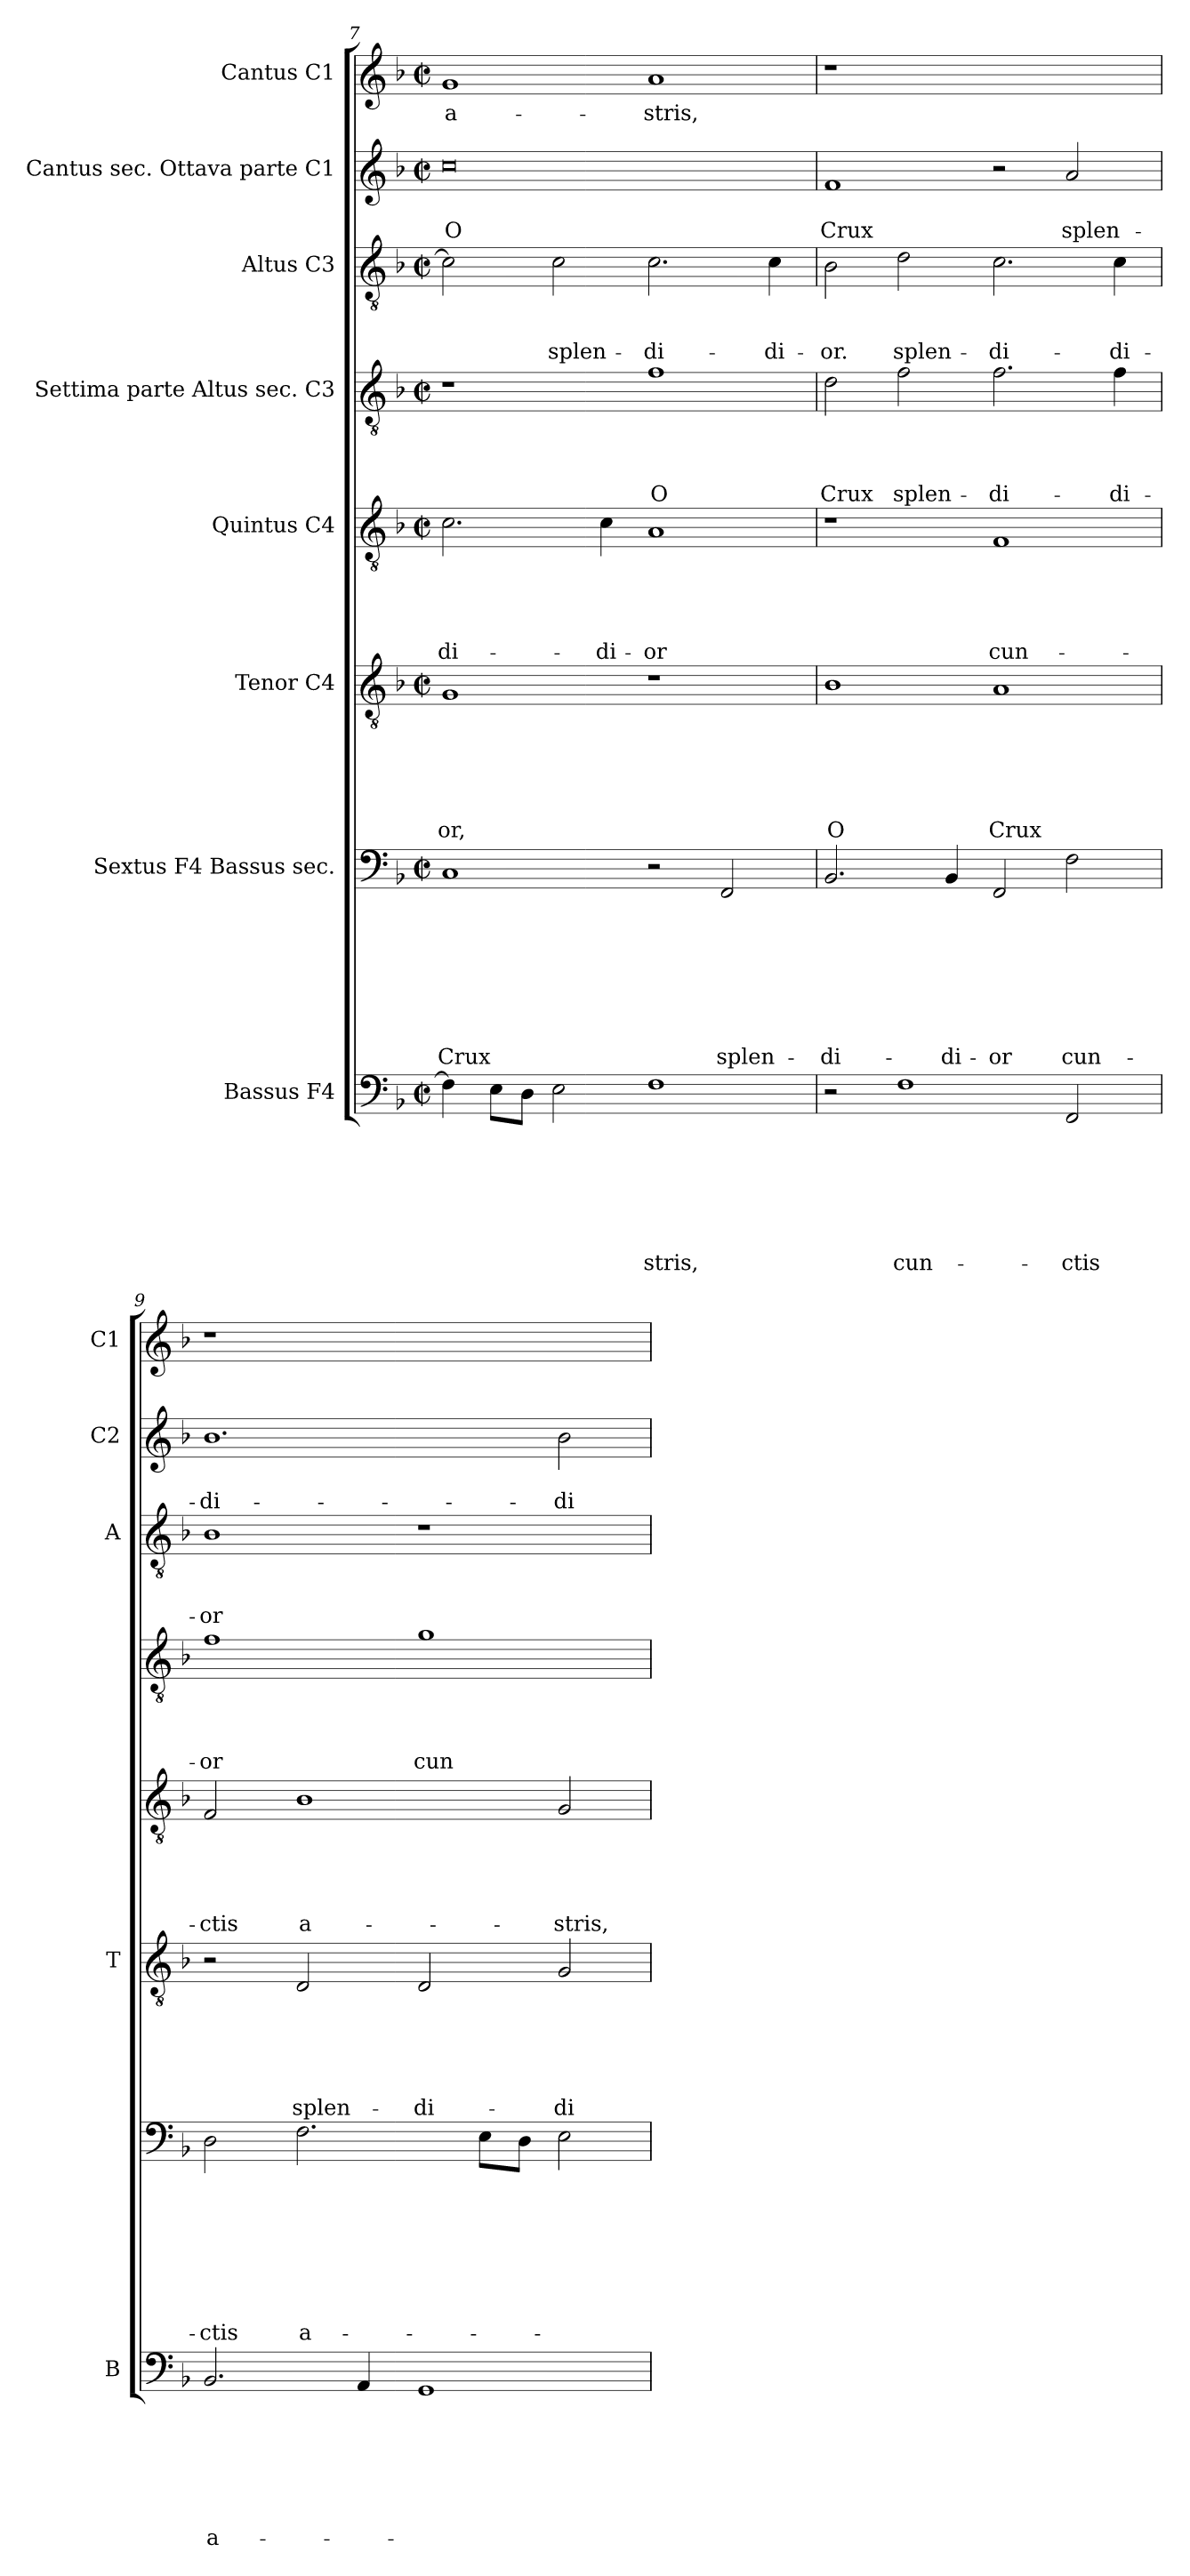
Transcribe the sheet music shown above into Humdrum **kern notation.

**kern	**text	**text	**text	**text	**text	**text	**text	**kern	**text	**text	**text	**text	**text	**text	**text	**text	**kern	**text	**text	**text	**text	**text	**text	**kern	**text	**text	**text	**text	**text	**kern	**text	**text	**text	**text	**kern	**text	**text	**text	**kern	**text	**text	**kern	**text
*part8	*part8	*part8	*part8	*part8	*part8	*part8	*part8	*part7	*part7	*part7	*part7	*part7	*part7	*part7	*part7	*part7	*part6	*part6	*part6	*part6	*part6	*part6	*part6	*part5	*part5	*part5	*part5	*part5	*part5	*part4	*part4	*part4	*part4	*part4	*part3	*part3	*part3	*part3	*part2	*part2	*part2	*part1	*part1
*staff8	*staff8	*staff8	*staff8	*staff8	*staff8	*staff8	*staff8	*staff7	*staff7	*staff7	*staff7	*staff7	*staff7	*staff7	*staff7	*staff7	*staff6	*staff6	*staff6	*staff6	*staff6	*staff6	*staff6	*staff5	*staff5	*staff5	*staff5	*staff5	*staff5	*staff4	*staff4	*staff4	*staff4	*staff4	*staff3	*staff3	*staff3	*staff3	*staff2	*staff2	*staff2	*staff1	*staff1
*I"Bassus F4	*	*	*	*	*	*	*	*I"Sextus F4 Bassus sec.	*	*	*	*	*	*	*	*	*I"Tenor C4	*	*	*	*	*	*	*I"Quintus C4	*	*	*	*	*	*I"Settima parte Altus sec. C3	*	*	*	*	*I"Altus C3	*	*	*	*I"Cantus sec. Ottava parte C1	*	*	*I"Cantus C1	*
*I'B	*	*	*	*	*	*	*	*	*	*	*	*	*	*	*	*	*I'T	*	*	*	*	*	*	*	*	*	*	*	*	*	*	*	*	*	*I'A	*	*	*	*I'C2	*	*	*I'C1	*
!!LO:LB:g=z
*clefF4	*	*	*	*	*	*	*	*clefF4	*	*	*	*	*	*	*	*	*clefGv2	*	*	*	*	*	*	*clefGv2	*	*	*	*	*	*clefGv2	*	*	*	*	*clefGv2	*	*	*	*clefG2	*	*	*clefG2	*
*k[b-]	*	*	*	*	*	*	*	*k[b-]	*	*	*	*	*	*	*	*	*k[b-]	*	*	*	*	*	*	*k[b-]	*	*	*	*	*	*k[b-]	*	*	*	*	*k[b-]	*	*	*	*k[b-]	*	*	*k[b-]	*
*F:	*	*	*	*	*	*	*	*F:	*	*	*	*	*	*	*	*	*F:	*	*	*	*	*	*	*F:	*	*	*	*	*	*F:	*	*	*	*	*F:	*	*	*	*F:	*	*	*F:	*
*M2/2	*	*	*	*	*	*	*	*M2/2	*	*	*	*	*	*	*	*	*M2/2	*	*	*	*	*	*	*M2/2	*	*	*	*	*	*M2/2	*	*	*	*	*M2/2	*	*	*	*M2/2	*	*	*M2/2	*
*met(c|)	*	*	*	*	*	*	*	*met(c|)	*	*	*	*	*	*	*	*	*met(c|)	*	*	*	*	*	*	*met(c|)	*	*	*	*	*	*met(c|)	*	*	*	*	*met(c|)	*	*	*	*met(c|)	*	*	*met(c|)	*
=7	=7	=7	=7	=7	=7	=7	=7	=7	=7	=7	=7	=7	=7	=7	=7	=7	=7	=7	=7	=7	=7	=7	=7	=7	=7	=7	=7	=7	=7	=7	=7	=7	=7	=7	=7	=7	=7	=7	=7	=7	=7	=7	=7
!	!	!	!	!	!	!	!	!	!	!	!	!	!	!	!	!LO:LY:b	!	!	!	!	!	!	!LO:LY:b	!	!	!	!	!	!LO:LY:b	!	!	!	!	!	!	!	!	!	!	!	!LO:LY:b	!	!LO:LY:b
4F\]	.	.	.	.	.	.	.	1C	.	.	.	.	.	.	.	Crux	1G	.	.	.	.	.	-or,	2.c\	.	.	.	.	-di-	1r	.	.	.	.	2c\]	.	.	.	0cc	.	O	1g	a-
8E\L	.	.	.	.	.	.	.	.	.	.	.	.	.	.	.	.	.	.	.	.	.	.	.	.	.	.	.	.	.	.	.	.	.	.	.	.	.	.	.	.	.	.	.
8D\J	.	.	.	.	.	.	.	.	.	.	.	.	.	.	.	.	.	.	.	.	.	.	.	.	.	.	.	.	.	.	.	.	.	.	.	.	.	.	.	.	.	.	.
!	!	!	!	!	!	!	!	!	!	!	!	!	!	!	!	!	!	!	!	!	!	!	!	!	!	!	!	!	!	!	!	!	!	!	!	!	!	!LO:LY:b	!	!	!	!	!
2E\	.	.	.	.	.	.	.	.	.	.	.	.	.	.	.	.	.	.	.	.	.	.	.	.	.	.	.	.	.	.	.	.	.	.	2c\	.	.	splen-	.	.	.	.	.
!	!	!	!	!	!	!	!	!	!	!	!	!	!	!	!	!	!	!	!	!	!	!	!	!	!	!	!	!	!LO:LY:b	!	!	!	!	!	!	!	!	!	!	!	!	!	!
.	.	.	.	.	.	.	.	.	.	.	.	.	.	.	.	.	.	.	.	.	.	.	.	4c\	.	.	.	.	-di-	.	.	.	.	.	.	.	.	.	.	.	.	.	.
!	!	!	!	!	!	!	!LO:LY:b	!	!	!	!	!	!	!	!	!	!	!	!	!	!	!	!	!	!	!	!	!	!LO:LY:b	!	!	!	!	!LO:LY:b	!	!	!	!LO:LY:b	!	!	!	!	!LO:LY:b
1F	.	.	.	.	.	.	-stris,	2r	.	.	.	.	.	.	.	.	1r	.	.	.	.	.	.	1A	.	.	.	.	-or	1f	.	.	.	O	2.c\	.	.	-di-	.	.	.	1a	-stris,
!	!	!	!	!	!	!	!	!	!	!	!	!	!	!	!	!LO:LY:b	!	!	!	!	!	!	!	!	!	!	!	!	!	!	!	!	!	!	!	!	!	!	!	!	!	!	!
.	.	.	.	.	.	.	.	2FF/	.	.	.	.	.	.	.	splen-	.	.	.	.	.	.	.	.	.	.	.	.	.	.	.	.	.	.	.	.	.	.	.	.	.	.	.
!	!	!	!	!	!	!	!	!	!	!	!	!	!	!	!	!	!	!	!	!	!	!	!	!	!	!	!	!	!	!	!	!	!	!	!	!	!	!LO:LY:b	!	!	!	!	!
.	.	.	.	.	.	.	.	.	.	.	.	.	.	.	.	.	.	.	.	.	.	.	.	.	.	.	.	.	.	.	.	.	.	.	4c\	.	.	-di-	.	.	.	.	.
=8	=8	=8	=8	=8	=8	=8	=8	=8	=8	=8	=8	=8	=8	=8	=8	=8	=8	=8	=8	=8	=8	=8	=8	=8	=8	=8	=8	=8	=8	=8	=8	=8	=8	=8	=8	=8	=8	=8	=8	=8	=8	=8	=8
!	!	!	!	!	!	!	!	!	!	!	!	!	!	!	!	!LO:LY:b	!	!	!	!	!	!	!LO:LY:b	!	!	!	!	!	!	!	!	!	!	!LO:LY:b	!	!	!	!LO:LY:b	!	!	!LO:LY:b	!	!
2r	.	.	.	.	.	.	.	2.BB-/	.	.	.	.	.	.	.	-di-	1B-	.	.	.	.	.	O	1r	.	.	.	.	.	2d\	.	.	.	Crux	2B-\	.	.	-or.	1f	.	Crux	1r	.
!	!	!	!	!	!	!	!LO:LY:b	!	!	!	!	!	!	!	!	!	!	!	!	!	!	!	!	!	!	!	!	!	!	!	!	!	!	!LO:LY:b	!	!	!	!LO:LY:b	!	!	!	!	!
1F	.	.	.	.	.	.	cun-	.	.	.	.	.	.	.	.	.	.	.	.	.	.	.	.	.	.	.	.	.	.	2f\	.	.	.	splen-	2d\	.	.	splen-	.	.	.	.	.
!	!	!	!	!	!	!	!	!	!	!	!	!	!	!	!	!LO:LY:b	!	!	!	!	!	!	!	!	!	!	!	!	!	!	!	!	!	!	!	!	!	!	!	!	!	!	!
.	.	.	.	.	.	.	.	4BB-/	.	.	.	.	.	.	.	-di-	.	.	.	.	.	.	.	.	.	.	.	.	.	.	.	.	.	.	.	.	.	.	.	.	.	.	.
!	!	!	!	!	!	!	!	!	!	!	!	!	!	!	!	!LO:LY:b	!	!	!	!	!	!	!LO:LY:b	!	!	!	!	!	!LO:LY:b	!	!	!	!	!LO:LY:b	!	!	!	!LO:LY:b	!	!	!	!	!
.	.	.	.	.	.	.	.	2FF/	.	.	.	.	.	.	.	-or	1A	.	.	.	.	.	Crux	1F	.	.	.	.	cun-	2.f\	.	.	.	-di-	2.c\	.	.	-di-	2r	.	.	1ryy	.
!	!	!	!	!	!	!	!LO:LY:b	!	!	!	!	!	!	!	!	!LO:LY:b	!	!	!	!	!	!	!	!	!	!	!	!	!	!	!	!	!	!	!	!	!	!	!	!	!LO:LY:b	!	!
2FF/	.	.	.	.	.	.	-ctis	2F\	.	.	.	.	.	.	.	cun-	.	.	.	.	.	.	.	.	.	.	.	.	.	.	.	.	.	.	.	.	.	.	2a/	.	splen-	.	.
!	!	!	!	!	!	!	!	!	!	!	!	!	!	!	!	!	!	!	!	!	!	!	!	!	!	!	!	!	!	!	!	!	!	!LO:LY:b	!	!	!	!LO:LY:b	!	!	!	!	!
.	.	.	.	.	.	.	.	.	.	.	.	.	.	.	.	.	.	.	.	.	.	.	.	.	.	.	.	.	.	4f\	.	.	.	-di-	4c\	.	.	-di-	.	.	.	.	.
=9	=9	=9	=9	=9	=9	=9	=9	=9	=9	=9	=9	=9	=9	=9	=9	=9	=9	=9	=9	=9	=9	=9	=9	=9	=9	=9	=9	=9	=9	=9	=9	=9	=9	=9	=9	=9	=9	=9	=9	=9	=9	=9	=9
!	!	!	!	!	!	!	!LO:LY:b	!	!	!	!	!	!	!	!	!LO:LY:b	!	!	!	!	!	!	!	!	!	!	!	!	!LO:LY:b	!	!	!	!	!LO:LY:b	!	!	!	!LO:LY:b	!	!	!LO:LY:b	!	!
2.BB-/	.	.	.	.	.	.	a-	2D\	.	.	.	.	.	.	.	-ctis	2r	.	.	.	.	.	.	2F/	.	.	.	.	-ctis	1f	.	.	.	-or	1B-	.	.	-or	1.b-	.	-di-	1r	.
!	!	!	!	!	!	!	!	!	!	!	!	!	!	!	!	!LO:LY:b	!	!	!	!	!	!	!LO:LY:b	!	!	!	!	!	!LO:LY:b	!	!	!	!	!	!	!	!	!	!	!	!	!	!
.	.	.	.	.	.	.	.	2.F\	.	.	.	.	.	.	.	a-	2D/	.	.	.	.	.	splen-	1B-	.	.	.	.	a-	.	.	.	.	.	.	.	.	.	.	.	.	.	.
4AA/	.	.	.	.	.	.	.	.	.	.	.	.	.	.	.	.	.	.	.	.	.	.	.	.	.	.	.	.	.	.	.	.	.	.	.	.	.	.	.	.	.	.	.
!	!	!	!	!	!	!	!	!	!	!	!	!	!	!	!	!	!	!	!	!	!	!	!LO:LY:b	!	!	!	!	!	!	!	!	!	!	!LO:LY:b	!	!	!	!	!	!	!	!	!
1GG	.	.	.	.	.	.	.	.	.	.	.	.	.	.	.	.	2D/	.	.	.	.	.	-di-	.	.	.	.	.	.	1g	.	.	.	cun-	1r	.	.	.	.	.	.	1ryy	.
.	.	.	.	.	.	.	.	8E\L	.	.	.	.	.	.	.	.	.	.	.	.	.	.	.	.	.	.	.	.	.	.	.	.	.	.	.	.	.	.	.	.	.	.	.
.	.	.	.	.	.	.	.	8D\J	.	.	.	.	.	.	.	.	.	.	.	.	.	.	.	.	.	.	.	.	.	.	.	.	.	.	.	.	.	.	.	.	.	.	.
!	!	!	!	!	!	!	!	!	!	!	!	!	!	!	!	!	!	!	!	!	!	!	!LO:LY:b	!	!	!	!	!	!LO:LY:b	!	!	!	!	!	!	!	!	!	!	!	!LO:LY:b	!	!
.	.	.	.	.	.	.	.	2E\	.	.	.	.	.	.	.	.	2G/	.	.	.	.	.	-di-	2G/	.	.	.	.	-stris,	.	.	.	.	.	.	.	.	.	2b-\	.	-di-	.	.
=	=	=	=	=	=	=	=	=	=	=	=	=	=	=	=	=	=	=	=	=	=	=	=	=	=	=	=	=	=	=	=	=	=	=	=	=	=	=	=	=	=	=	=
*-	*-	*-	*-	*-	*-	*-	*-	*-	*-	*-	*-	*-	*-	*-	*-	*-	*-	*-	*-	*-	*-	*-	*-	*-	*-	*-	*-	*-	*-	*-	*-	*-	*-	*-	*-	*-	*-	*-	*-	*-	*-	*-	*-
